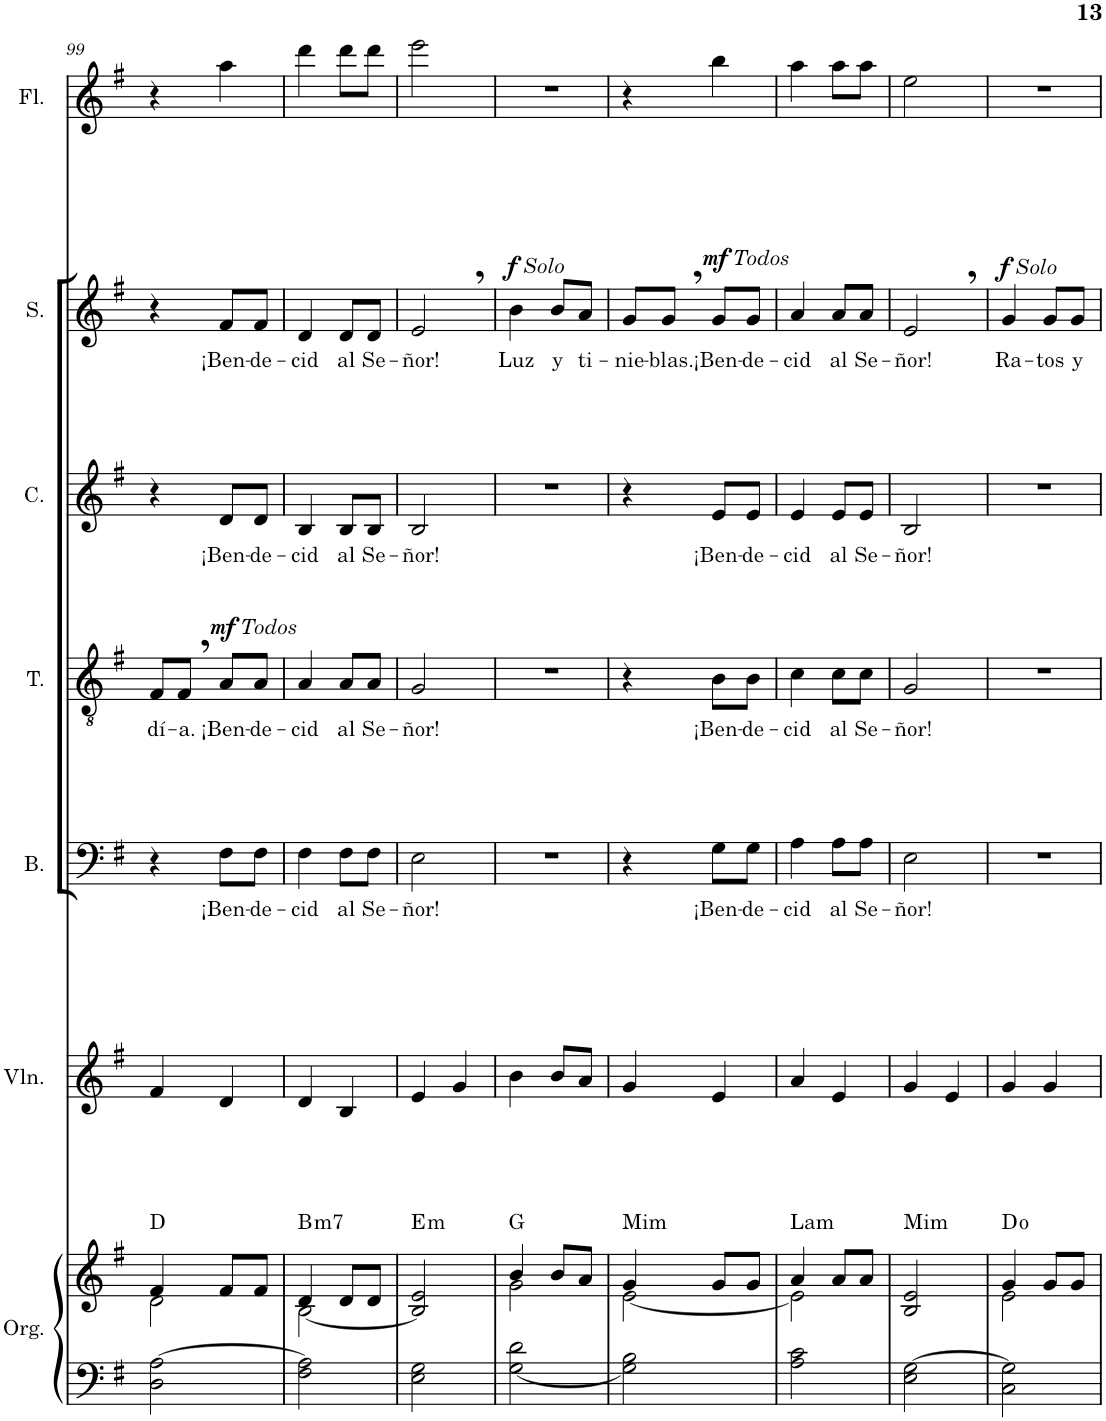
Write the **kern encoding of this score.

**kern	**kern	**harte	**kern	**kern	**text	**kern	**text	**dynam	**kern	**text	**kern	**text	**dynam	**kern
*part7	*part7	*part7	*part6	*part5	*part5	*part4	*part4	*part4	*part3	*part3	*part2	*part2	*part2	*part1
*staff8	*staff7	*	*staff6	*staff5	*staff5	*staff4	*staff4	*staff4	*staff3	*staff3	*staff2	*staff2	*staff2	*staff1
*I"Órgano	*	*	*I"Violín	*I"Bajo	*	*I"Tenor	*	*	*I"Contralto	*	*I"Soprano	*	*	*I"Flauta
*	*	*	*I'Vln.	*I'B.	*	*I'T.	*	*	*I'C.	*	*I'S.	*	*	*I'Fl.
!!LO:PB:g=z
*clefF4	*clefG2	*	*clefG2	*clefF4	*	*clefGv2	*	*	*clefG2	*	*clefG2	*	*	*clefG2
*k[f#]	*k[f#]	*	*k[f#]	*k[f#]	*	*k[f#]	*	*	*k[f#]	*	*k[f#]	*	*	*k[f#]
*M2/4	*M2/4	*	*M2/4	*M2/4	*	*M2/4	*	*	*M2/4	*	*M2/4	*	*	*M2/4
=99	=99	=99	=99	=99	=99	=99	=99	=99	=99	=99	=99	=99	=99	=99
*	*^	*	*	*	*	*	*	*	*	*	*	*	*	*
!	!	!	!	!	!	!	!	!LO:LY:b	!	!	!	!	!	!	!
2D\ [2A\	4f#/	2d\	D:maj	4f#/	4r	.	8F#/L	dí-	.	4r	.	4r	.	.	4r
!	!	!	!	!	!	!	!	!LO:LY:b	!	!	!	!	!	!	!
.	.	.	.	.	.	.	8F#,/J	-a.	.	.	.	.	.	.	.
!	!	!	!	!	!	!	!LO:TX:a:i:t=Todos	!	!	!	!	!	!	!	!
!	!	!	!	!	!	!LO:LY:b	!	!LO:LY:b	!LO:DY:a	!	!LO:LY:b	!	!LO:LY:b	!	!
.	8f#/L	.	.	4d/	8F#\L	¡Ben-	8A/L	¡Ben-	mf	8d/L	¡Ben-	8f#/L	¡Ben-	.	4aa\
!	!	!	!	!	!	!LO:LY:b	!	!LO:LY:b	!	!	!LO:LY:b	!	!LO:LY:b	!	!
.	8f#/J	.	.	.	8F#\J	-de-	8A/J	-de-	.	8d/J	-de-	8f#/J	-de-	.	.
=100	=100	=100	=100	=100	=100	=100	=100	=100	=100	=100	=100	=100	=100	=100	=100
!	!	!	!LO:H:kt=m7	!	!	!LO:LY:b	!	!LO:LY:b	!	!	!LO:LY:b	!	!LO:LY:b	!	!
2F#\ 2A\]	4d/	[2B\	B:min7	4d/	4F#\	-cid	4A/	-cid	.	4B/	-cid	4d/	-cid	.	4ddd\
!	!	!	!	!	!	!LO:LY:b	!	!LO:LY:b	!	!	!LO:LY:b	!	!LO:LY:b	!	!
.	8d/L	.	.	4B/	8F#\L	al	8A/L	al	.	8B/L	al	8d/L	al	.	8ddd\L
!	!	!	!	!	!	!LO:LY:b	!	!LO:LY:b	!	!	!LO:LY:b	!	!LO:LY:b	!	!
.	8d/J	.	.	.	8F#\J	Se-	8A/J	Se-	.	8B/J	Se-	8d/J	Se-	.	8ddd\J
*	*v	*v	*	*	*	*	*	*	*	*	*	*	*	*	*
=101	=101	=101	=101	=101	=101	=101	=101	=101	=101	=101	=101	=101	=101	=101
!	!	!LO:H:kt=m	!	!	!LO:LY:b	!	!LO:LY:b	!	!	!LO:LY:b	!	!LO:LY:b	!	!
2E\ 2G\	2B/] 2e/	E:min	4e/	2E\	-ñor!	2G/	-ñor!	.	2B/	-ñor!	2e,/	-ñor!	.	2eee\
.	.	.	4g/	.	.	.	.	.	.	.	.	.	.	.
=102	=102	=102	=102	=102	=102	=102	=102	=102	=102	=102	=102	=102	=102	=102
*	*^	*	*	*	*	*	*	*	*	*	*	*	*	*
!	!	!	!	!	!	!	!	!	!	!	!	!LO:TX:a:i:t=Solo	!	!	!
!	!	!	!	!	!	!	!	!	!	!	!	!	!LO:LY:b	!LO:DY:a	!
[2G\ 2d\	4b/	2g\	G:maj	4b\	2r	.	2r	.	.	2r	.	4b\	Luz	f	2r
!	!	!	!	!	!	!	!	!	!	!	!	!	!LO:LY:b	!	!
.	8b/L	.	.	8b/L	.	.	.	.	.	.	.	8b/L	y	.	.
!	!	!	!	!	!	!	!	!	!	!	!	!	!LO:LY:b	!	!
.	8a/J	.	.	8a/J	.	.	.	.	.	.	.	8a/J	ti-	.	.
=103	=103	=103	=103	=103	=103	=103	=103	=103	=103	=103	=103	=103	=103	=103	=103
!	!	!	!LO:H:kt=Mim	!	!	!	!	!	!	!	!	!	!LO:LY:b	!	!
2G\] 2B\	4g/	[2e\	N	4g/	4r	.	4r	.	.	4r	.	8g/L	-nie-	.	4r
!	!	!	!	!	!	!	!	!	!	!	!	!	!LO:LY:b	!	!
.	.	.	.	.	.	.	.	.	.	.	.	8g,/J	-blas.	.	.
!	!	!	!	!	!	!	!	!	!	!	!	!LO:TX:a:i:t=Todos	!	!	!
!	!	!	!	!	!	!LO:LY:b	!	!LO:LY:b	!	!	!LO:LY:b	!	!LO:LY:b	!LO:DY:a	!
.	8g/L	.	.	4e/	8G\L	¡Ben-	8B\L	¡Ben-	.	8e/L	¡Ben-	8g/L	¡Ben-	mf	4bb\
!	!	!	!	!	!	!LO:LY:b	!	!LO:LY:b	!	!	!LO:LY:b	!	!LO:LY:b	!	!
.	8g/J	.	.	.	8G\J	-de-	8B\J	-de-	.	8e/J	-de-	8g/J	-de-	.	.
=104	=104	=104	=104	=104	=104	=104	=104	=104	=104	=104	=104	=104	=104	=104	=104
!	!	!	!LO:H:kt=Lam	!	!	!LO:LY:b	!	!LO:LY:b	!	!	!LO:LY:b	!	!LO:LY:b	!	!
2A\ 2c\	4a/	2e\]	N	4a/	4A\	-cid	4c\	-cid	.	4e/	-cid	4a/	-cid	.	4aa\
!	!	!	!	!	!	!LO:LY:b	!	!LO:LY:b	!	!	!LO:LY:b	!	!LO:LY:b	!	!
.	8a/L	.	.	4e/	8A\L	al	8c\L	al	.	8e/L	al	8a/L	al	.	8aa\L
!	!	!	!	!	!	!LO:LY:b	!	!LO:LY:b	!	!	!LO:LY:b	!	!LO:LY:b	!	!
.	8a/J	.	.	.	8A\J	Se-	8c\J	Se-	.	8e/J	Se-	8a/J	Se-	.	8aa\J
*	*v	*v	*	*	*	*	*	*	*	*	*	*	*	*	*
=105	=105	=105	=105	=105	=105	=105	=105	=105	=105	=105	=105	=105	=105	=105
!	!	!LO:H:kt=Mim	!	!	!LO:LY:b	!	!LO:LY:b	!	!	!LO:LY:b	!	!LO:LY:b	!	!
2E\ [2G\	2B/ 2e/	N	4g/	2E\	-ñor!	2G/	-ñor!	.	2B/	-ñor!	2e,/	-ñor!	.	2ee\
.	.	.	4e/	.	.	.	.	.	.	.	.	.	.	.
=106	=106	=106	=106	=106	=106	=106	=106	=106	=106	=106	=106	=106	=106	=106
*	*^	*	*	*	*	*	*	*	*	*	*	*	*	*
!	!	!	!	!	!	!	!	!	!	!	!	!LO:TX:a:i:t=Solo	!	!	!
!	!	!	!	!	!	!	!	!	!	!	!	!	!LO:LY:b	!LO:DY:a	!
2C\ 2G\]	4g/	2e\	D:dim	4g/	2r	.	2r	.	.	2r	.	4g/	-Ra-	f	2r
!	!	!	!	!	!	!	!	!	!	!	!	!	!LO:LY:b	!	!
.	8g/L	.	.	4g/	.	.	.	.	.	.	.	8g/L	-tos	.	.
!	!	!	!	!	!	!	!	!	!	!	!	!	!LO:LY:b	!	!
.	8g/J	.	.	.	.	.	.	.	.	.	.	8g/J	y	.	.
*	*v	*v	*	*	*	*	*	*	*	*	*	*	*	*	*
=	=	=	=	=	=	=	=	=	=	=	=	=	=	=
*-	*-	*-	*-	*-	*-	*-	*-	*-	*-	*-	*-	*-	*-	*-
